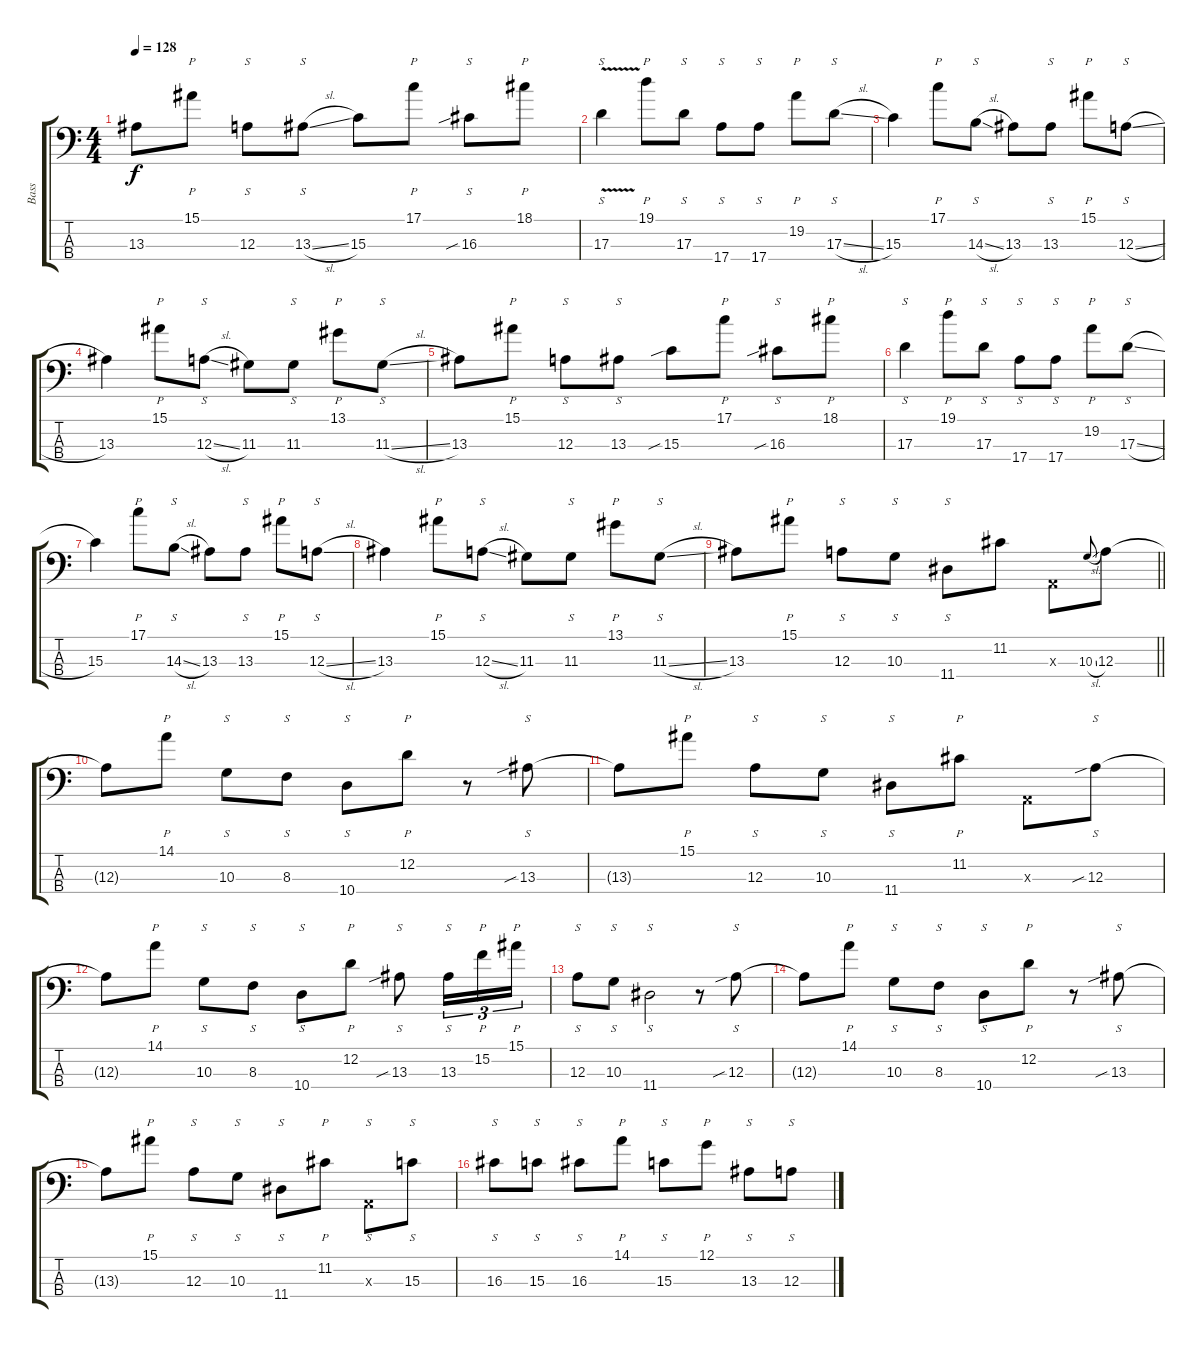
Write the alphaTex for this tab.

\track ("Bass" "Bass") {instrument slapbass2}
\staff {score tabs}
\tuning (G2 D2 A1 E1) {hide}
\ts (4 4)
\tempo 128
\clef f4
\ks c
13.3.8{dy f} 15.1.8{p} 12.3.8{s} 13.3{sl}.8{s} 15.3.8 17.1.8{p} 16.3{sib}.8{s} 18.1.8{p} |
17.3{v}.4{s} 19.1.8{p} 17.3.8{s} 17.4.8{s} 17.4.8{s} 19.2.8{p} 17.3{sl}.8{s} |
15.3.4 17.1.8{p} 14.3{sl}.8{s} 13.3.8 13.3.8{s} 15.1.8{p} 12.3{sl}.8{s} |
13.3.4 15.1.8{p} 12.3{sl}.8{s} 11.3.8 11.3.8{s} 13.1.8{p} 11.3{sl}.8{s} |
13.3.8 15.1.8{p} 12.3.8{s} 13.3.8{s} 15.3{sib}.8 17.1.8{p} 16.3{sib}.8{s} 18.1.8{p} |
17.3.4{s} 19.1.8{p} 17.3.8{s} 17.4.8{s} 17.4.8{s} 19.2.8{p} 17.3{sl}.8{s} |
15.3.4 17.1.8{p} 14.3{sl}.8{s} 13.3.8 13.3.8{s} 15.1.8{p} 12.3{sl}.8{s} |
13.3.4 15.1.8{p} 12.3{sl}.8{s} 11.3.8 11.3.8{s} 13.1.8{p} 11.3{sl}.8{s} |
\barLineRight lightlight
13.3.8 15.1.8{p} 12.3.8{s} 10.3.8{s} 11.4.8{s} 11.2.8 0.3{x}.8 10.3{sl}.8{gr onbeat} 12.3.8 |
12.3{t}.8 14.1.8{p} 10.3.8{s} 8.3.8{s} 10.4.8{s} 12.2.8{p} r.8 13.3{sib}.8{s} |
13.3{t}.8 15.1.8{p} 12.3.8{s} 10.3.8{s} 11.4.8{s} 11.2.8{p} 0.3{x}.8 12.3{sib}.8{s} |
12.3{t}.8 14.1.8{p} 10.3.8{s} 8.3.8{s} 10.4.8{s} 12.2.8{p} 13.3{sib}.8{s} 13.3.16{s tu (3 2)} 15.2.16{p tu (3 2)} 15.1.16{p tu (3 2)} |
12.3.8{s} 10.3.8{s} 11.4.2{s} r.8 12.3{sib}.8{s} |
12.3{t}.8 14.1.8{p} 10.3.8{s} 8.3.8{s} 10.4.8{s} 12.2.8{p} r.8 13.3{sib}.8{s} |
13.3{t}.8 15.1.8{p} 12.3.8{s} 10.3.8{s} 11.4.8{s} 11.2.8{p} 0.3{x}.8{s} 15.3.8{s} |
16.3.8{s} 15.3.8{s} 16.3.8{s} 14.1.8{p} 15.3.8{s} 12.1.8{p} 13.3.8{s} 12.3.8{s}
